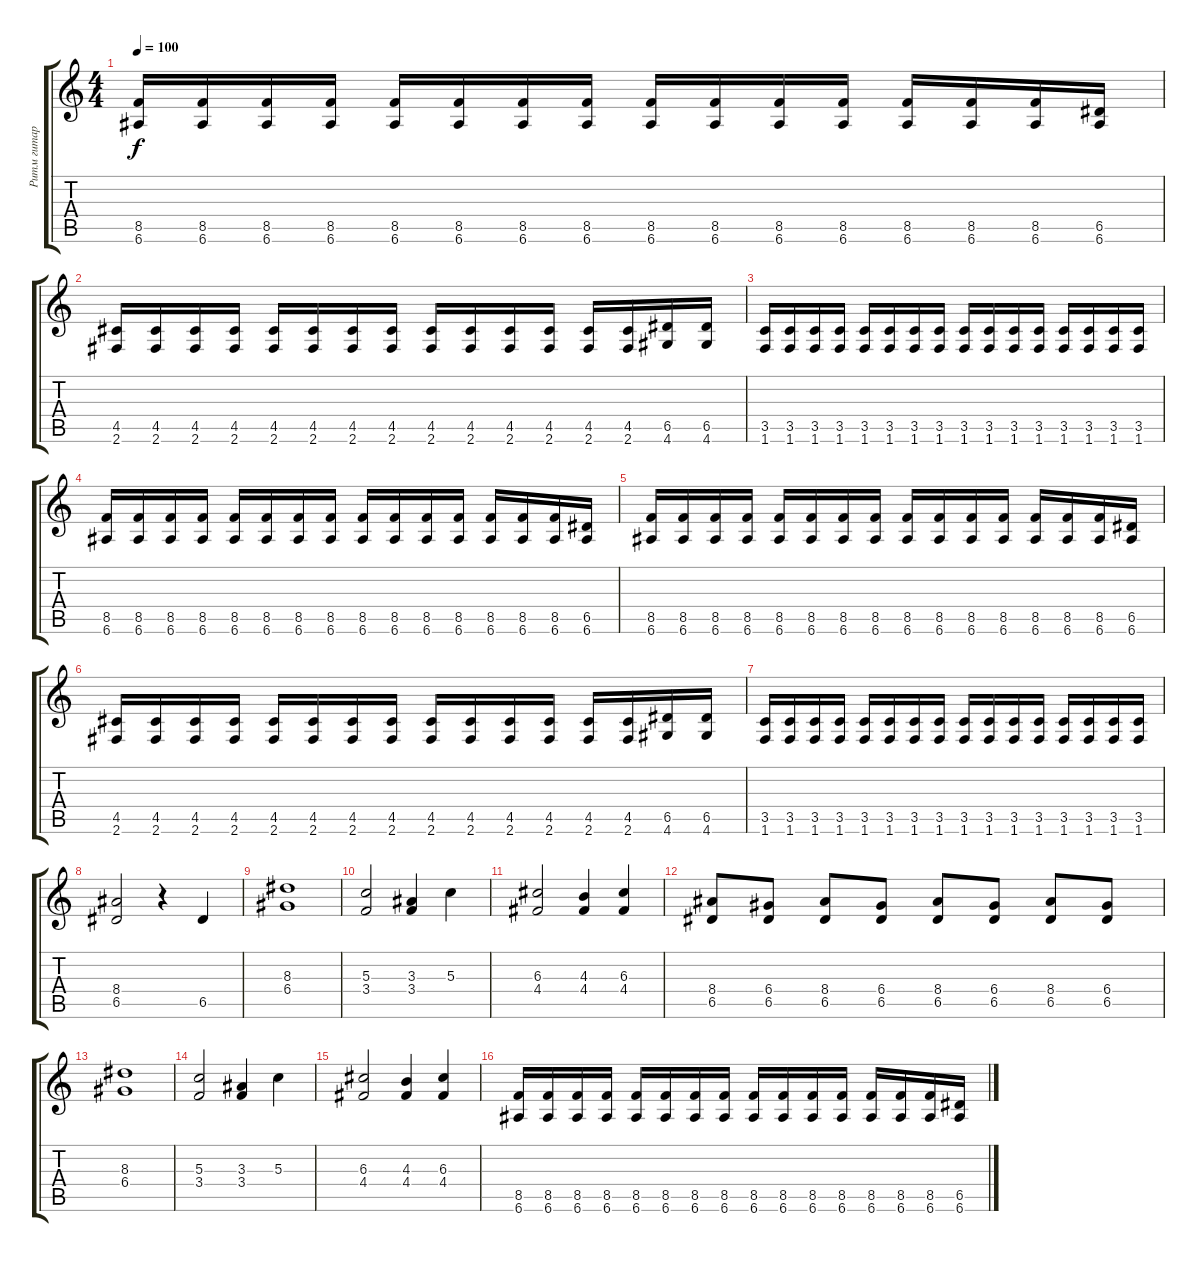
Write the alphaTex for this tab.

\track ("Ритм гитара2" "Ритм гитар") {instrument overdrivenguitar}
\staff {score tabs}
\tuning (E4 B3 G3 D3 A2 E2) {hide}
\ts (4 4)
\tempo 100
\clef g2
\ks c
(8.5 6.6).16{dy f} (8.5 6.6).16 (8.5 6.6).16 (8.5 6.6).16 (8.5 6.6).16 (8.5 6.6).16 (8.5 6.6).16 (8.5 6.6).16 (8.5 6.6).16 (8.5 6.6).16 (8.5 6.6).16 (8.5 6.6).16 (8.5 6.6).16 (8.5 6.6).16 (8.5 6.6).16 (6.5 6.6).16 |
(4.5 2.6).16 (4.5 2.6).16 (4.5 2.6).16 (4.5 2.6).16 (4.5 2.6).16 (4.5 2.6).16 (4.5 2.6).16 (4.5 2.6).16 (4.5 2.6).16 (4.5 2.6).16 (4.5 2.6).16 (4.5 2.6).16 (4.5 2.6).16 (4.5 2.6).16 (6.5 4.6).16 (6.5 4.6).16 |
(3.5 1.6).16 (3.5 1.6).16 (3.5 1.6).16 (3.5 1.6).16 (3.5 1.6).16 (3.5 1.6).16 (3.5 1.6).16 (3.5 1.6).16 (3.5 1.6).16 (3.5 1.6).16 (3.5 1.6).16 (3.5 1.6).16 (3.5 1.6).16 (3.5 1.6).16 (3.5 1.6).16 (3.5 1.6).16 |
(8.5 6.6).16 (8.5 6.6).16 (8.5 6.6).16 (8.5 6.6).16 (8.5 6.6).16 (8.5 6.6).16 (8.5 6.6).16 (8.5 6.6).16 (8.5 6.6).16 (8.5 6.6).16 (8.5 6.6).16 (8.5 6.6).16 (8.5 6.6).16 (8.5 6.6).16 (8.5 6.6).16 (6.5 6.6).16 |
(8.5 6.6).16 (8.5 6.6).16 (8.5 6.6).16 (8.5 6.6).16 (8.5 6.6).16 (8.5 6.6).16 (8.5 6.6).16 (8.5 6.6).16 (8.5 6.6).16 (8.5 6.6).16 (8.5 6.6).16 (8.5 6.6).16 (8.5 6.6).16 (8.5 6.6).16 (8.5 6.6).16 (6.5 6.6).16 |
(4.5 2.6).16 (4.5 2.6).16 (4.5 2.6).16 (4.5 2.6).16 (4.5 2.6).16 (4.5 2.6).16 (4.5 2.6).16 (4.5 2.6).16 (4.5 2.6).16 (4.5 2.6).16 (4.5 2.6).16 (4.5 2.6).16 (4.5 2.6).16 (4.5 2.6).16 (6.5 4.6).16 (6.5 4.6).16 |
(3.5 1.6).16 (3.5 1.6).16 (3.5 1.6).16 (3.5 1.6).16 (3.5 1.6).16 (3.5 1.6).16 (3.5 1.6).16 (3.5 1.6).16 (3.5 1.6).16 (3.5 1.6).16 (3.5 1.6).16 (3.5 1.6).16 (3.5 1.6).16 (3.5 1.6).16 (3.5 1.6).16 (3.5 1.6).16 |
(8.4 6.5).2 r.4 6.5.4 |
(8.3 6.4).1 |
(5.3 3.4).2 (3.3 3.4).4 5.3.4 |
(6.3 4.4).2 (4.3 4.4).4 (6.3 4.4).4 |
(8.4 6.5).8 (6.4 6.5).8 (8.4 6.5).8 (6.4 6.5).8 (8.4 6.5).8 (6.4 6.5).8 (8.4 6.5).8 (6.4 6.5).8 |
(8.3 6.4).1 |
(5.3 3.4).2 (3.3 3.4).4 5.3.4 |
(6.3 4.4).2 (4.3 4.4).4 (6.3 4.4).4 |
(8.5 6.6).16 (8.5 6.6).16 (8.5 6.6).16 (8.5 6.6).16 (8.5 6.6).16 (8.5 6.6).16 (8.5 6.6).16 (8.5 6.6).16 (8.5 6.6).16 (8.5 6.6).16 (8.5 6.6).16 (8.5 6.6).16 (8.5 6.6).16 (8.5 6.6).16 (8.5 6.6).16 (6.5 6.6).16
